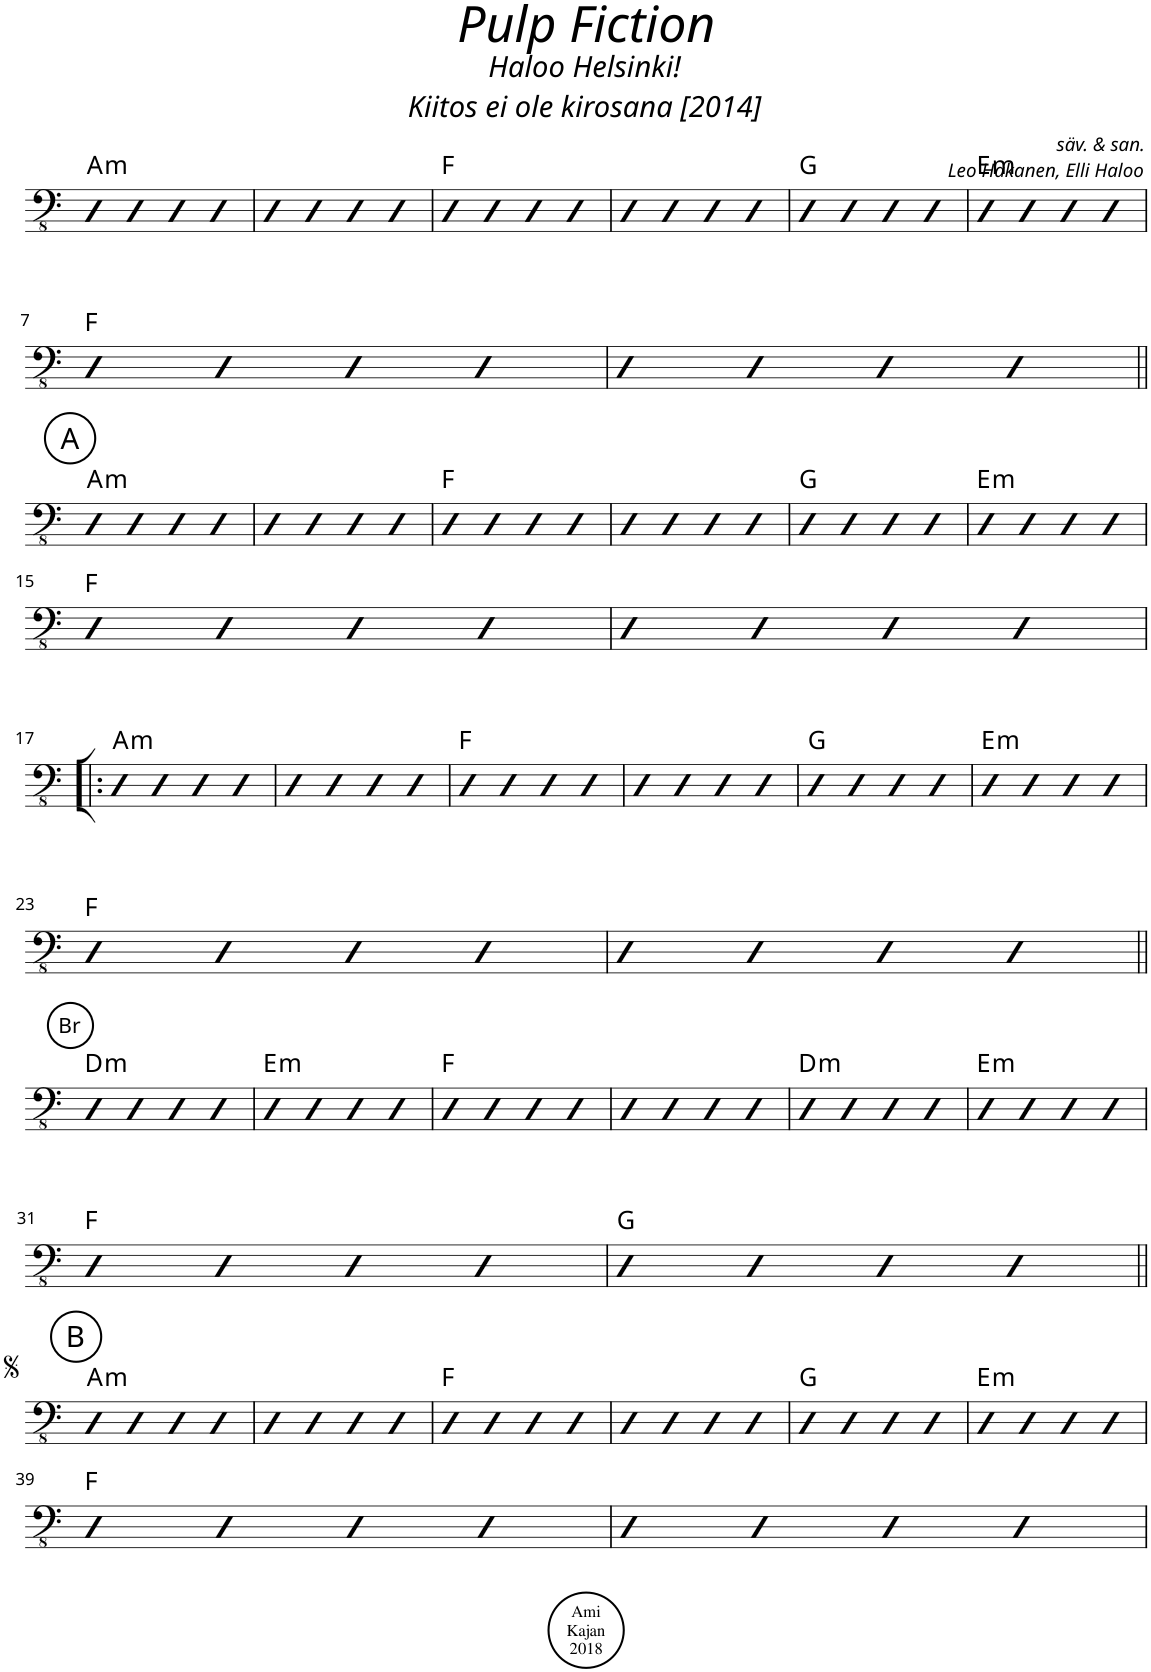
**kern	**harte
*part1	*part1
*staff1	*
*I"Akustinen basso	*
*I'Basso	*
*clefFv4	*
*k[]	*
=1	=1
!	!LO:H:kt=m
4DD	A:min
4DD	.
4DD	.
4DD	.
=2	=2
4DD	.
4DD	.
4DD	.
4DD	.
=3	=3
4DD	F:maj
4DD	.
4DD	.
4DD	.
=4	=4
4DD	.
4DD	.
4DD	.
4DD	.
=5	=5
4DD	G:maj
4DD	.
4DD	.
4DD	.
=6	=6
!	!LO:H:kt=m
4DD	E:min
4DD	.
4DD	.
4DD	.
!!LO:LB:g=z
=7	=7
4DD	F:maj
4DD	.
4DD	.
4DD	.
=8	=8
4DD	.
4DD	.
4DD	.
4DD	.
!!LO:LB:g=z
!!LO:REH:place=s1:a:cj:enc=circle:fs=14:t=A
=9||	=9||
!	!LO:H:kt=m
4DD	A:min
4DD	.
4DD	.
4DD	.
=10	=10
4DD	.
4DD	.
4DD	.
4DD	.
=11	=11
4DD	F:maj
4DD	.
4DD	.
4DD	.
=12	=12
4DD	.
4DD	.
4DD	.
4DD	.
=13	=13
4DD	G:maj
4DD	.
4DD	.
4DD	.
=14	=14
!	!LO:H:kt=m
4DD	E:min
4DD	.
4DD	.
4DD	.
!!LO:LB:g=z
=15	=15
4DD	F:maj
4DD	.
4DD	.
4DD	.
=16	=16
4DD	.
4DD	.
4DD	.
4DD	.
!!LO:LB:g=z
=17!|:	=17!|:
!	!LO:H:kt=m
4DD	A:min
4DD	.
4DD	.
4DD	.
=18	=18
4DD	.
4DD	.
4DD	.
4DD	.
=19	=19
4DD	F:maj
4DD	.
4DD	.
4DD	.
=20	=20
4DD	.
4DD	.
4DD	.
4DD	.
=21	=21
4DD	G:maj
4DD	.
4DD	.
4DD	.
=22	=22
!	!LO:H:kt=m
4DD	E:min
4DD	.
4DD	.
4DD	.
!!LO:LB:g=z
=23	=23
4DD	F:maj
4DD	.
4DD	.
4DD	.
=24	=24
4DD	.
4DD	.
4DD	.
4DD	.
!!LO:LB:g=z
!!LO:REH:place=s1:a:cj:enc=circle:t=Br
=25||	=25||
!	!LO:H:kt=m
4DD	D:min
4DD	.
4DD	.
4DD	.
=26	=26
!	!LO:H:kt=m
4DD	E:min
4DD	.
4DD	.
4DD	.
=27	=27
4DD	F:maj
4DD	.
4DD	.
4DD	.
=28	=28
4DD	.
4DD	.
4DD	.
4DD	.
=29	=29
!	!LO:H:kt=m
4DD	D:min
4DD	.
4DD	.
4DD	.
=30	=30
!	!LO:H:kt=m
4DD	E:min
4DD	.
4DD	.
4DD	.
!!LO:LB:g=z
=31	=31
4DD	F:maj
4DD	.
4DD	.
4DD	.
=32	=32
4DD	G:maj
4DD	.
4DD	.
4DD	.
!!LO:LB:g=z
!!LO:REH:place=s1:a:cj:enc=circle:fs=14:t=B
=33||	=33||
!	!LO:H:kt=m
4DD	A:min
4DD	.
4DD	.
4DD	.
=34	=34
4DD	.
4DD	.
4DD	.
4DD	.
=35	=35
4DD	F:maj
4DD	.
4DD	.
4DD	.
=36	=36
4DD	.
4DD	.
4DD	.
4DD	.
=37	=37
4DD	G:maj
4DD	.
4DD	.
4DD	.
=38	=38
!	!LO:H:kt=m
4DD	E:min
4DD	.
4DD	.
4DD	.
!!LO:LB:g=z
=39	=39
4DD	F:maj
4DD	.
4DD	.
4DD	.
=40	=40
4DD	.
4DD	.
4DD	.
4DD	.
=	=
*-	*-
